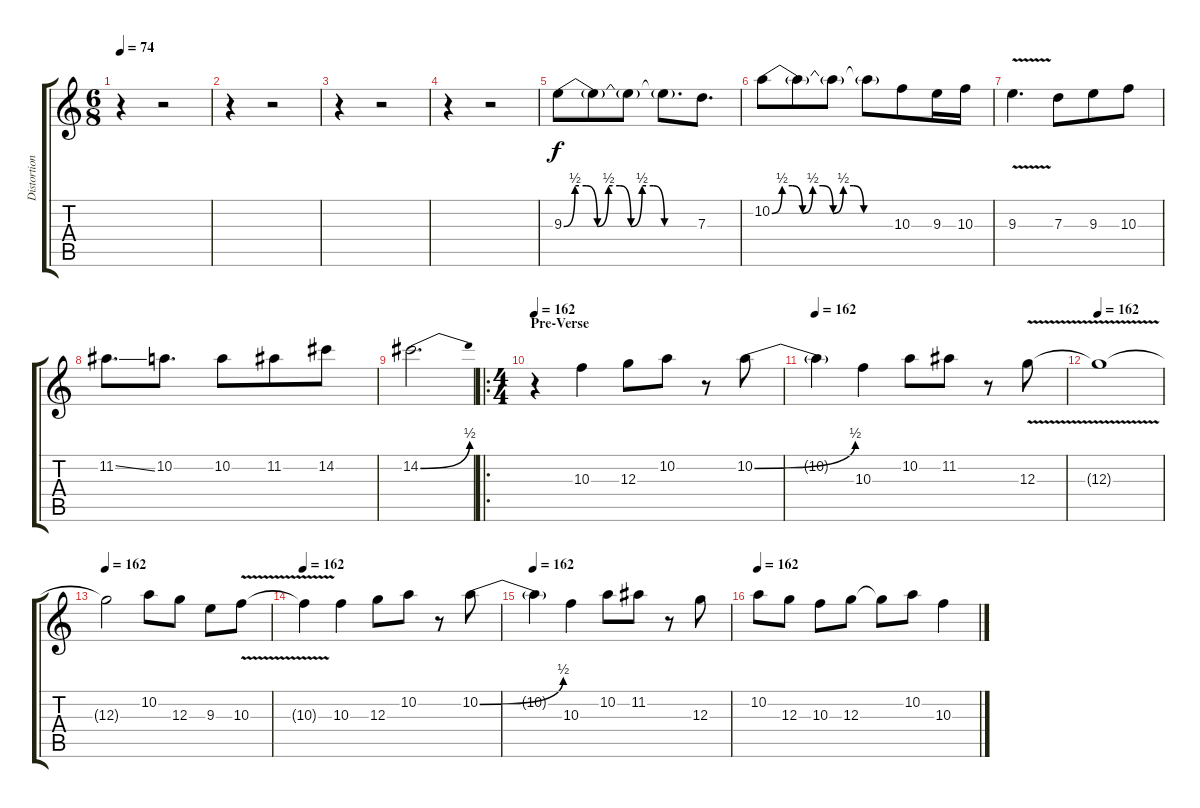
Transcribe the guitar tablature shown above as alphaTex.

\track ("Distortion Guitar" "Distortion") {instrument distortionguitar}
\staff {score tabs}
\tuning (E4 B3 G3 D3 A2 D2) {hide}
\ts (6 8)
\tempo 74
\clef g2
\ks c
r.4{dy f} r.2 |
r.4 r.2 |
r.4 r.2 |
r.4 r.2 |
9.3{be (custom 0 0 5 2 10 2 15 0 20 2 25 2 30 0 35 2 40 2 45 0 60 0)}.8 9.3{t}.8 9.3{t}.8 9.3{t}.8{d} 7.3.8{d} |
10.2{be (custom 0 0 5 2 10 2 15 0 20 2 25 2 30 0 35 2 40 2 45 0 60 0)}.8 10.2{t}.8 10.2{t}.8 10.2{t}.8 10.3.8 9.3.16 10.3.16 |
9.3{v}.4{d} 7.3.8 9.3.8 10.3.8 |
11.2{ss}.8{d} 10.2.8{d} 10.2.8 11.2.8 14.2.8 |
14.2{be (bend 0 0 60 2)}.2{d} |
\ro
\ts (4 4)
\section ("" "Pre-Verse")
\tempo 162
r.4 10.3.4 12.3.8 10.2.8 r.8 10.2{be (bend 0 0 60 2)}.8 |
\tempo 162
10.2{t}.4 10.3.4 10.2.8 11.2.8 r.8 12.3{v}.8 |
\tempo 162
12.3{t}.1 |
\tempo 162
12.3{t}.2 10.2.8 12.3.8 9.3.8 10.3{v}.8 |
\tempo 162
10.3{t}.4 10.3.4 12.3.8 10.2.8 r.8 10.2{be (bend 0 0 60 2)}.8 |
\tempo 162
10.2{t}.4 10.3.4 10.2.8 11.2.8 r.8 12.3.8 |
\tempo 162
10.2.8 12.3.8 10.3.8 12.3.8 12.3{t}.8 10.2.8 10.3.4
